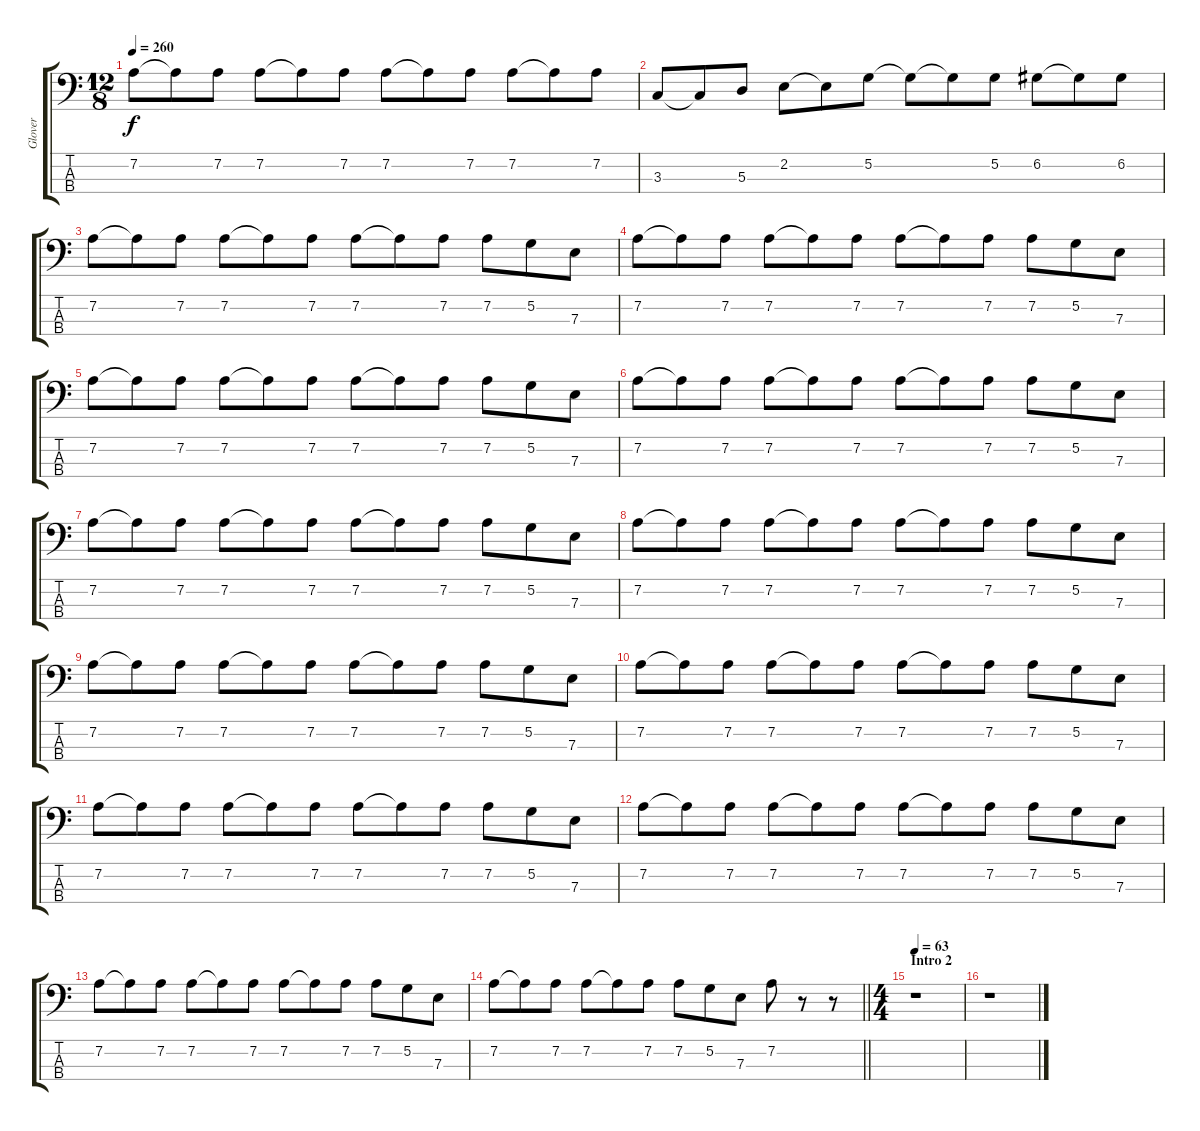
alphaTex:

\track ("Glover" "Glover") {instrument electricbassfinger}
\staff {score tabs}
\tuning (G2 D2 A1 E1) {hide}
\ts (12 8)
\tempo 260
\clef f4
\ks c
7.2.8{dy f} 7.2{t}.8 7.2.8 7.2.8 7.2{t}.8 7.2.8 7.2.8 7.2{t}.8 7.2.8 7.2.8 7.2{t}.8 7.2.8 |
3.3.8 3.3{t}.8 5.3.8 2.2.8 2.2{t}.8 5.2.8 5.2{t}.8 5.2{t}.8 5.2.8 6.2.8 6.2{t}.8 6.2.8 |
7.2.8 7.2{t}.8 7.2.8 7.2.8 7.2{t}.8 7.2.8 7.2.8 7.2{t}.8 7.2.8 7.2.8 5.2.8 7.3.8 |
7.2.8 7.2{t}.8 7.2.8 7.2.8 7.2{t}.8 7.2.8 7.2.8 7.2{t}.8 7.2.8 7.2.8 5.2.8 7.3.8 |
7.2.8 7.2{t}.8 7.2.8 7.2.8 7.2{t}.8 7.2.8 7.2.8 7.2{t}.8 7.2.8 7.2.8 5.2.8 7.3.8 |
7.2.8 7.2{t}.8 7.2.8 7.2.8 7.2{t}.8 7.2.8 7.2.8 7.2{t}.8 7.2.8 7.2.8 5.2.8 7.3.8 |
7.2.8 7.2{t}.8 7.2.8 7.2.8 7.2{t}.8 7.2.8 7.2.8 7.2{t}.8 7.2.8 7.2.8 5.2.8 7.3.8 |
7.2.8 7.2{t}.8 7.2.8 7.2.8 7.2{t}.8 7.2.8 7.2.8 7.2{t}.8 7.2.8 7.2.8 5.2.8 7.3.8 |
7.2.8 7.2{t}.8 7.2.8 7.2.8 7.2{t}.8 7.2.8 7.2.8 7.2{t}.8 7.2.8 7.2.8 5.2.8 7.3.8 |
7.2.8 7.2{t}.8 7.2.8 7.2.8 7.2{t}.8 7.2.8 7.2.8 7.2{t}.8 7.2.8 7.2.8 5.2.8 7.3.8 |
7.2.8 7.2{t}.8 7.2.8 7.2.8 7.2{t}.8 7.2.8 7.2.8 7.2{t}.8 7.2.8 7.2.8 5.2.8 7.3.8 |
7.2.8 7.2{t}.8 7.2.8 7.2.8 7.2{t}.8 7.2.8 7.2.8 7.2{t}.8 7.2.8 7.2.8 5.2.8 7.3.8 |
7.2.8 7.2{t}.8 7.2.8 7.2.8 7.2{t}.8 7.2.8 7.2.8 7.2{t}.8 7.2.8 7.2.8 5.2.8 7.3.8 |
\barLineRight lightlight
7.2.8 7.2{t}.8 7.2.8 7.2.8 7.2{t}.8 7.2.8 7.2.8 5.2.8 7.3.8 7.2.8 r.8 r.8 |
\ts (4 4)
\section ("" "Intro 2")
\tempo 63
r.1 |
r.1
